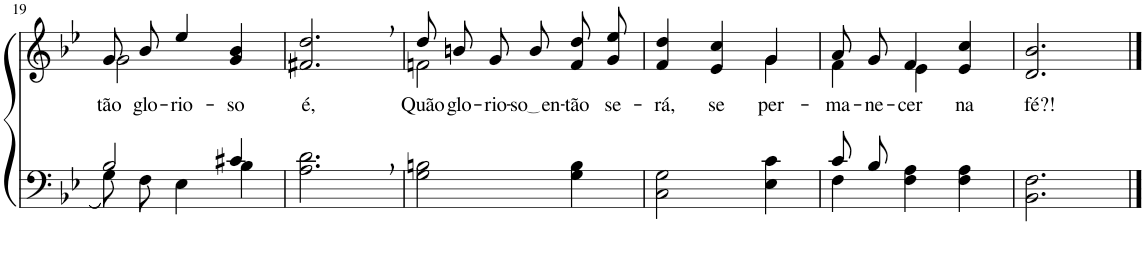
**kern	**kern	**text
*part2	*part1	*part1
*staff2	*staff1	*staff1
*I"Parte III e IV	*I"Parte I e II	*
!!LO:PB:g=z
*clefF4	*clefG2	*
*Trd2c3	*Trd2c3	*
*k[b-e-]	*k[b-e-]	*
*M3/4	*M3/4	*
=19	=19	=19
*^	*^	*
!	!	!	!	!LO:LY:b
2B-/	8G\L	8g/L	2g\	tão
!	!	!	!	!LO:LY:b
.	8F\J	8b-/J	.	glo-
!	!	!	!	!LO:LY:b
.	4E-\	4ee-/	.	-rio-
!	!	!	!	!LO:LY:b
4c#X/	4B-\	4g/ 4b-/	4ryy	-so
=20	=20	=20	=20	=20
!	!	!	!	!LO:LY:b
*v	*v	*	*	*
*	*v	*v	*
2.A\, 2.d\,	2.f#X/, 2.dd/,	é,
=21	=21	=21
*	*^	*
!	!	!	!LO:LY:b
2G\ 2Bn\	8dd/L	2fn\	Quão
!	!	!	!LO:LY:b
.	8bn/J	.	glo-
!	!	!	!LO:LY:b
.	8g/L	.	-rio-
!	!	!	!LO:LY:b
.	8b/J	.	so en
!	!	!	!LO:LY:b
4G\ 4B\	8f\ 8dd\L	4ryy	-tão
!	!	!	!LO:LY:b
.	8g\ 8ee-\J	.	se-
=22	=22	=22	=22
!	!	!	!LO:LY:b
2C\ 2G\	4f/ 4dd/	2ryy	-rá,
!	!	!	!LO:LY:b
.	4e-/ 4cc/	.	se
!	!	!	!LO:LY:b
4E-\ 4c\	4g/	4g\	per-
=23	=23	=23	=23
*^	*	*	*
!	!	!	!	!LO:LY:b
8c/L	4F\	8a/L	4f\	-ma-
!	!	!	!	!LO:LY:b
8B-/J	.	8g/J	.	ne-
!	!	!	!	!LO:LY:b
4ryy	4F\ 4A\	4f/	4e-\	-cer
!	!	!	!	!LO:LY:b
4ryy	4F\ 4A\	4e-/ 4cc/	4ryy	na
=24	=24	=24	=24	=24
!	!	!	!	!LO:LY:b
*v	*v	*	*	*
*	*v	*v	*
2.BB-\ 2.F\	2.d/ 2.b-/	fé?!
==	==	==
*-	*-	*-
